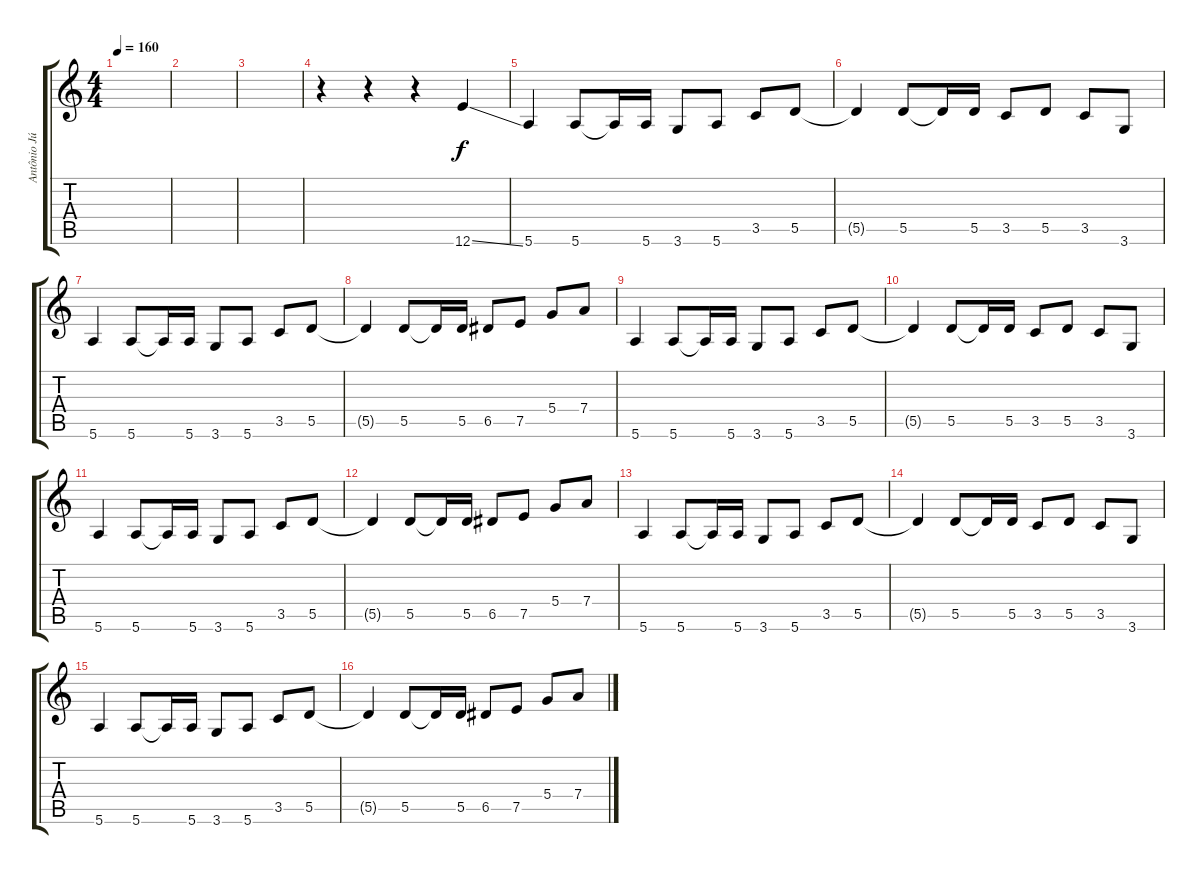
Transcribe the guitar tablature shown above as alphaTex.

\track ("Antônio Júlio Nastácia" "Antônio Jú") {instrument distortionguitar}
\staff {score tabs}
\tuning (E4 B3 G3 D3 A2 E2) {hide}
\ts (4 4)
\tempo 160
\clef g2
\ks c
|
|
|
r.4 r.4 r.4 12.6{ss}.4 |
5.6.4 5.6.8 5.6{t}.16 5.6.16 3.6.8 5.6.8 3.5.8 5.5.8 |
5.5{t}.4 5.5.8 5.5{t}.16 5.5.16 3.5.8 5.5.8 3.5.8 3.6.8 |
5.6.4 5.6.8 5.6{t}.16 5.6.16 3.6.8 5.6.8 3.5.8 5.5.8 |
5.5{t}.4 5.5.8 5.5{t}.16 5.5.16 6.5.8 7.5.8 5.4.8 7.4.8 |
5.6.4 5.6.8 5.6{t}.16 5.6.16 3.6.8 5.6.8 3.5.8 5.5.8 |
5.5{t}.4 5.5.8 5.5{t}.16 5.5.16 3.5.8 5.5.8 3.5.8 3.6.8 |
5.6.4 5.6.8 5.6{t}.16 5.6.16 3.6.8 5.6.8 3.5.8 5.5.8 |
5.5{t}.4 5.5.8 5.5{t}.16 5.5.16 6.5.8 7.5.8 5.4.8 7.4.8 |
5.6.4 5.6.8 5.6{t}.16 5.6.16 3.6.8 5.6.8 3.5.8 5.5.8 |
5.5{t}.4 5.5.8 5.5{t}.16 5.5.16 3.5.8 5.5.8 3.5.8 3.6.8 |
5.6.4 5.6.8 5.6{t}.16 5.6.16 3.6.8 5.6.8 3.5.8 5.5.8 |
5.5{t}.4 5.5.8 5.5{t}.16 5.5.16 6.5.8 7.5.8 5.4.8 7.4.8
